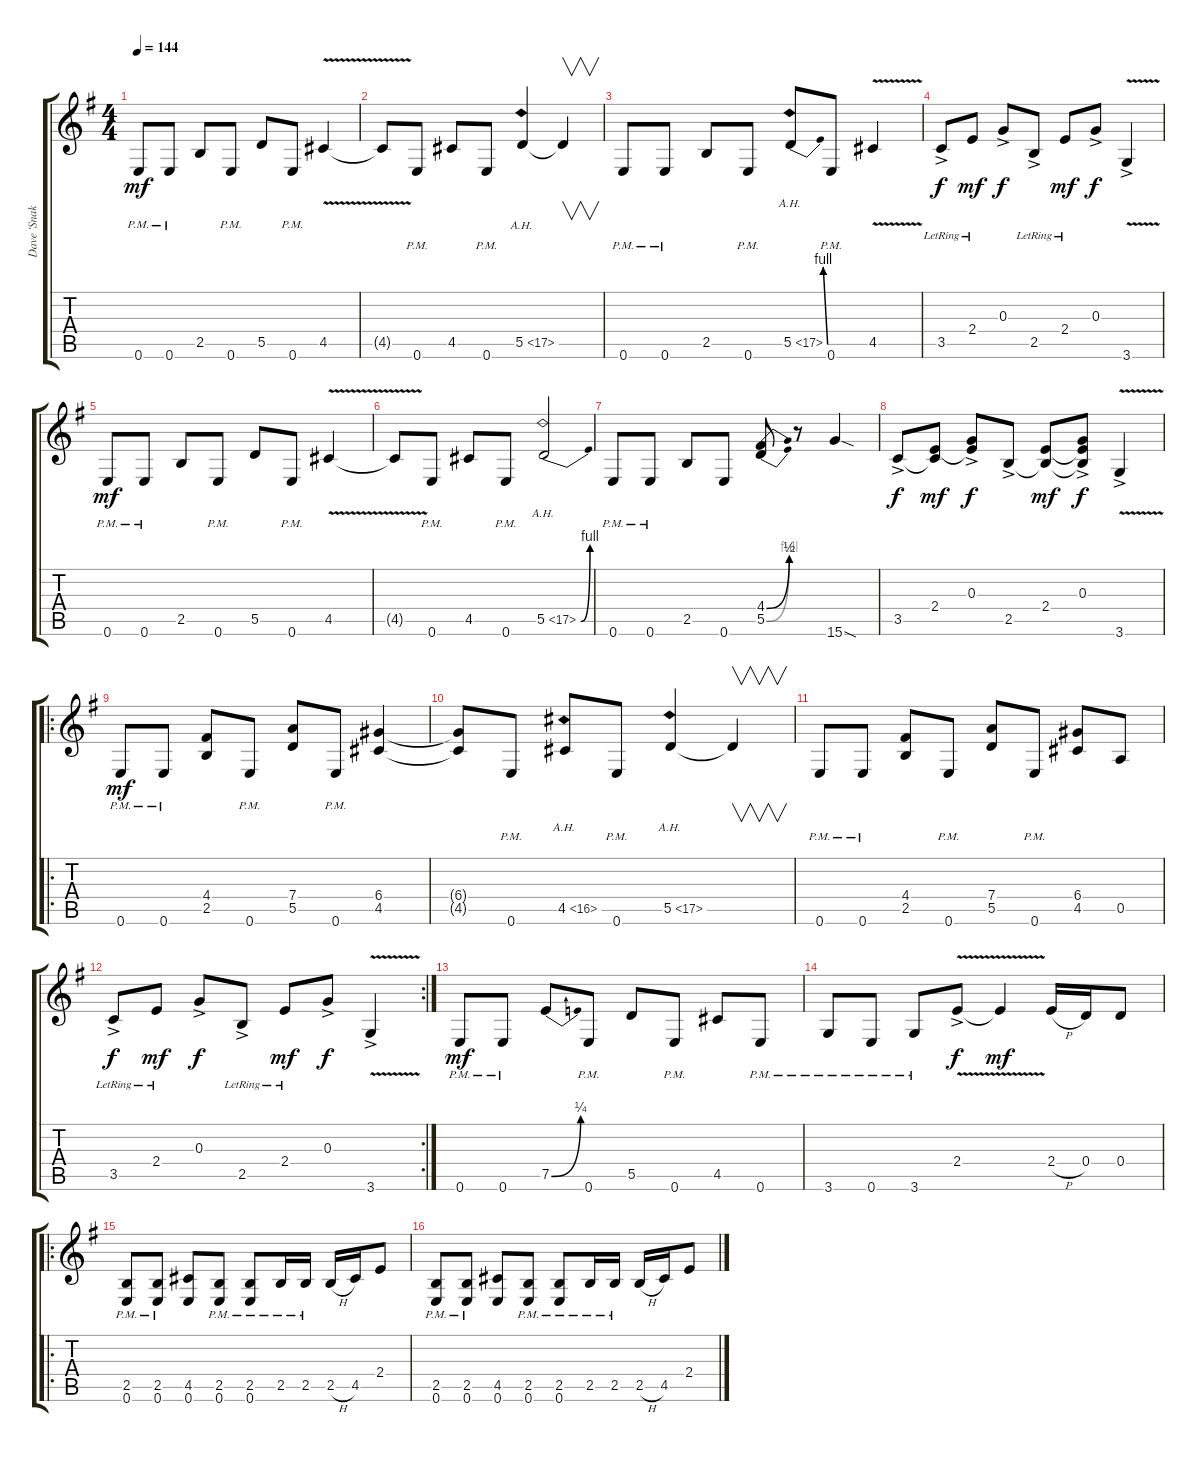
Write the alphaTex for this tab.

\track ("Dave 'Snake' Sabo - Rhytm" "Dave 'Snak") {instrument distortionguitar}
\staff {score tabs}
\tuning (E4 B3 G3 D3 A2 E2) {hide}
\ts (4 4)
\tempo 144
\clef g2
\ks g
0.6{pm}.8{dy mf instrument distortionguitar} 0.6{pm}.8 2.5.8 0.6{pm}.8 5.5.8 0.6{pm}.8 4.5{v}.4 |
4.5{v t}.8 0.6{pm}.8 4.5.8 0.6{pm}.8 5.5{ah 12}.4 5.5{t}.4{v} |
0.6{pm}.8 0.6{pm}.8 2.5.8 0.6{pm}.8 5.5{be (bend 0 0 60 4) ah 12}.8 0.6{pm}.8 4.5{v}.4 |
3.5{ac lr}.8{dy f} 2.4{lr}.8{dy mf} 0.3{ac}.8{dy f} 2.5{ac lr}.8 2.4{lr}.8{dy mf} 0.3{ac}.8{dy f} 3.6{v ac}.4 |
0.6{pm}.8{dy mf} 0.6{pm}.8 2.5.8 0.6{pm}.8 5.5.8 0.6{pm}.8 4.5{v}.4 |
4.5{v t}.8 0.6{pm}.8 4.5.8 0.6{pm}.8 5.5{be (bend 0 0 60 4) ah 12}.2 |
0.6{pm}.8 0.6{pm}.8 2.5.8 0.6.8 (4.4{be (bend 0 0 60 2)} 5.5{be (bend 0 0 60 4)}).8 r.8 15.6{sod}.4 |
3.5{ac}.8{dy f} (2.4 3.5{t}).8{dy mf} (0.3{ac} 2.4{t}).8{dy f} 2.5{ac}.8 (2.4 2.5{t}).8{dy mf} (0.3{ac} 2.4{t} 2.5{t}).8{dy f} 3.6{v ac}.4 |
\ro
0.6{pm}.8{dy mf} 0.6{pm}.8 (4.4 2.5).8 0.6{pm}.8 (7.4 5.5).8 0.6{pm}.8 (6.4 4.5).4 |
(6.4{t} 4.5{t}).8 0.6{pm}.8 4.5{ah 12}.8 0.6{pm}.8 5.5{ah 12}.4 5.5{t}.4{v} |
0.6{pm}.8 0.6{pm}.8 (4.4 2.5).8 0.6{pm}.8 (7.4 5.5).8 0.6{pm}.8 (6.4 4.5).8 0.5.8 |
\rc 2
3.5{ac lr}.8{dy f} 2.4{lr}.8{dy mf} 0.3{ac}.8{dy f} 2.5{ac lr}.8 2.4{lr}.8{dy mf} 0.3{ac}.8{dy f} 3.6{v ac}.4 |
0.6{pm}.8{dy mf} 0.6{pm}.8 7.5{be (bend 0 0 60 1)}.8 0.6{pm}.8 5.5.8 0.6{pm}.8 4.5.8 0.6{pm}.8 |
3.6{pm}.8 0.6{pm}.8 3.6{pm}.8 2.4{v ac}.8{dy f} 2.4{v t}.4{dy mf} 2.4{h}.16 0.4.16 0.4.8 |
\ro
(2.5{pm} 0.6{pm}).8 (2.5{pm} 0.6{pm}).8 (4.5 0.6).8 (2.5{pm} 0.6{pm}).8 (2.5{pm} 0.6{pm}).8 2.5{pm}.16 2.5{pm}.16 2.5{h}.16 4.5.16 2.4.8 |
(2.5{pm} 0.6{pm}).8 (2.5{pm} 0.6{pm}).8 (4.5 0.6).8 (2.5{pm} 0.6{pm}).8 (2.5{pm} 0.6{pm}).8 2.5{pm}.16 2.5{pm}.16 2.5{h}.16 4.5.16 2.4.8
